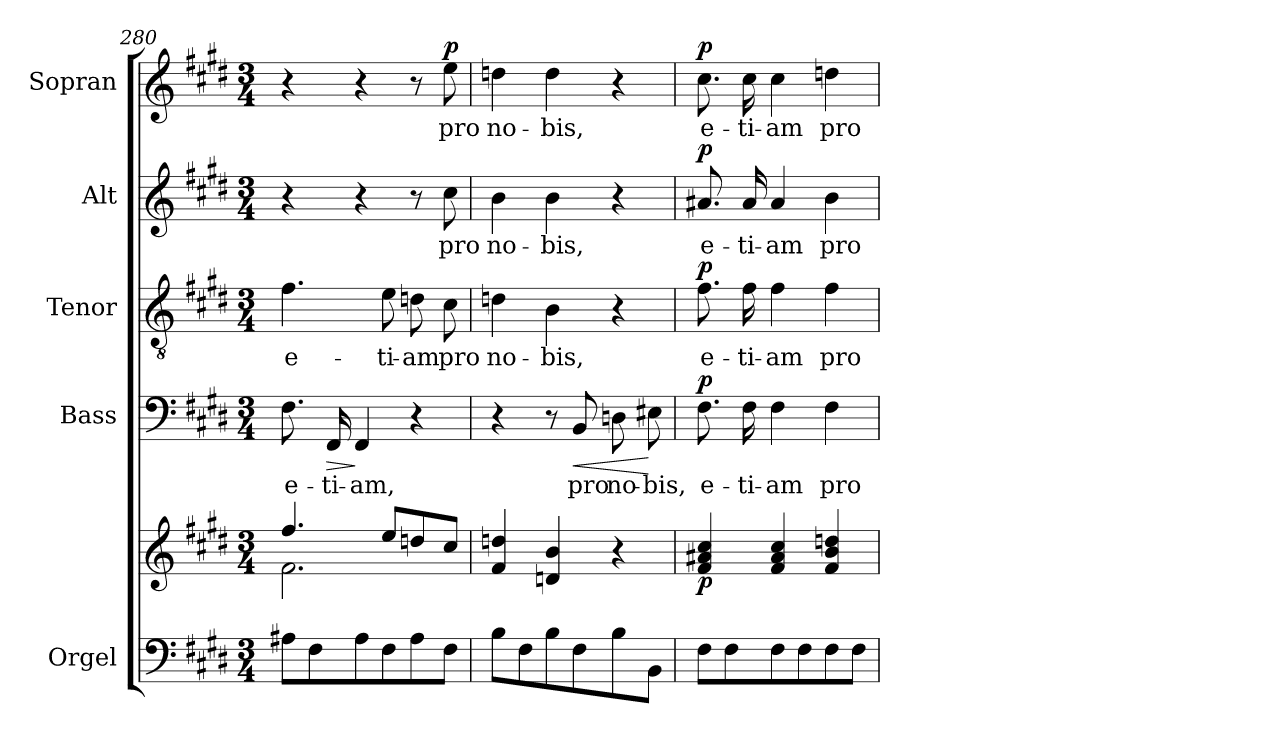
**kern	**kern	**dynam	**kern	**text	**dynam	**kern	**text	**dynam	**kern	**text	**dynam	**kern	**text	**dynam
*part5	*part5	*part5	*part4	*part4	*part4	*part3	*part3	*part3	*part2	*part2	*part2	*part1	*part1	*part1
*staff6	*staff5	*staff5/6	*staff4	*staff4	*staff4	*staff3	*staff3	*staff3	*staff2	*staff2	*staff2	*staff1	*staff1	*staff1
*I"Orgel	*	*	*I"Bass	*	*	*I"Tenor	*	*	*I"Alt	*	*	*I"Sopran	*	*
*I'Org.	*	*	*I'B.	*	*	*I'T.	*	*	*I'A.	*	*	*I'S.	*	*
*clefF4	*clefG2	*	*clefF4	*	*	*clefGv2	*	*	*clefG2	*	*	*clefG2	*	*
*k[f#c#g#d#]	*k[f#c#g#d#]	*	*k[f#c#g#d#]	*	*	*k[f#c#g#d#]	*	*	*k[f#c#g#d#]	*	*	*k[f#c#g#d#]	*	*
*E:	*E:	*	*E:	*	*	*E:	*	*	*E:	*	*	*E:	*	*
*M3/4	*M3/4	*	*M3/4	*	*	*M3/4	*	*	*M3/4	*	*	*M3/4	*	*
=280	=280	=280	=280	=280	=280	=280	=280	=280	=280	=280	=280	=280	=280	=280
*	*^	*	*	*	*	*	*	*	*	*	*	*	*	*
!	!	!	!	!	!LO:LY:b	!	!	!LO:LY:b	!	!	!	!	!	!	!
8A#X\L	4.ff#/	2.f#\	.	8.F#\	e-	.	4.f#\	e-	.	4r	.	.	4r	.	.
8F#\	.	.	.	.	.	.	.	.	.	.	.	.	.	.	.
!	!	!	!	!	!LO:LY:b	!LO:HP:b	!	!	!	!	!	!	!	!	!
.	.	.	.	16FF#/	-ti-	>	.	.	.	.	.	.	.	.	.
!	!	!	!	!	!LO:LY:b	!	!	!	!	!	!	!	!	!	!
8A#\	.	.	.	4FF#/	-am,	]	.	.	.	4r	.	.	4r	.	.
!	!	!	!	!	!	!	!	!LO:LY:b	!	!	!	!	!	!	!
8F#\	8ee/L	.	.	.	.	.	8e\	-ti-	.	.	.	.	.	.	.
!	!	!	!	!	!	!	!	!LO:LY:b	!	!	!	!	!	!	!
8A#\	8ddn/	.	.	4r	.	.	8dn\	-am	.	8r	.	.	8r	.	.
!	!	!	!	!	!	!	!	!LO:LY:b	!	!	!LO:LY:b	!	!	!LO:LY:b	!LO:DY:a
8F#\J	8cc#/J	.	.	.	.	.	8c#\	pro	.	8cc#\	pro	.	8ee\	pro	p
*	*v	*v	*	*	*	*	*	*	*	*	*	*	*	*	*
!!LO:PB:g=z
=281	=281	=281	=281	=281	=281	=281	=281	=281	=281	=281	=281	=281	=281	=281
!	!	!	!	!	!	!	!LO:LY:b	!	!	!LO:LY:b	!	!	!LO:LY:b	!
8B\L	4f#/ 4ddn/	.	4r	.	.	4dn\	no-	.	4b\	no-	.	4ddn\	no-	.
8F#\	.	.	.	.	.	.	.	.	.	.	.	.	.	.
!	!	!	!	!	!	!	!LO:LY:b	!	!	!LO:LY:b	!	!	!LO:LY:b	!
8B\	4dn/ 4b/	.	8r	.	.	4B\	-bis,	.	4b\	-bis,	.	4dd\	-bis,	.
!	!	!	!	!LO:LY:b	!LO:HP:b	!	!	!	!	!	!	!	!	!
8F#\	.	.	8BB/	pro	<	.	.	.	.	.	.	.	.	.
!	!	!	!	!LO:LY:b	!	!	!	!	!	!	!	!	!	!
8B\	4r	.	8Dn\	no-	.	4r	.	.	4r	.	.	4r	.	.
!	!	!	!	!LO:LY:b	!	!	!	!	!	!	!	!	!	!
8BB\J	.	.	8E#X\	-bis,	[	.	.	.	.	.	.	.	.	.
=282	=282	=282	=282	=282	=282	=282	=282	=282	=282	=282	=282	=282	=282	=282
!	!	!LO:DY:b	!	!LO:LY:b	!LO:DY:a	!	!LO:LY:b	!LO:DY:a	!	!LO:LY:b	!LO:DY:a	!	!LO:LY:b	!LO:DY:a
8F#\L	4f#/ 4a#X/ 4cc#/	p	8.F#\	e-	p	8.f#\	e-	p	8.a#X/	e-	p	8.cc#\	e-	p
8F#\	.	.	.	.	.	.	.	.	.	.	.	.	.	.
!	!	!	!	!LO:LY:b	!	!	!LO:LY:b	!	!	!LO:LY:b	!	!	!LO:LY:b	!
.	.	.	16F#\	-ti-	.	16f#\	-ti-	.	16a#/	-ti-	.	16cc#\	-ti-	.
!	!	!	!	!LO:LY:b	!	!	!LO:LY:b	!	!	!LO:LY:b	!	!	!LO:LY:b	!
8F#\	4f#/ 4a#/ 4cc#/	.	4F#\	-am	.	4f#\	-am	.	4a#/	-am	.	4cc#\	-am	.
8F#\	.	.	.	.	.	.	.	.	.	.	.	.	.	.
!	!	!	!	!LO:LY:b	!	!	!LO:LY:b	!	!	!LO:LY:b	!	!	!LO:LY:b	!
8F#\	4f#/ 4b/ 4ddn/	.	4F#\	pro	.	4f#\	pro	.	4b\	pro	.	4ddn\	pro	.
8F#\J	.	.	.	.	.	.	.	.	.	.	.	.	.	.
=	=	=	=	=	=	=	=	=	=	=	=	=	=	=
*-	*-	*-	*-	*-	*-	*-	*-	*-	*-	*-	*-	*-	*-	*-
